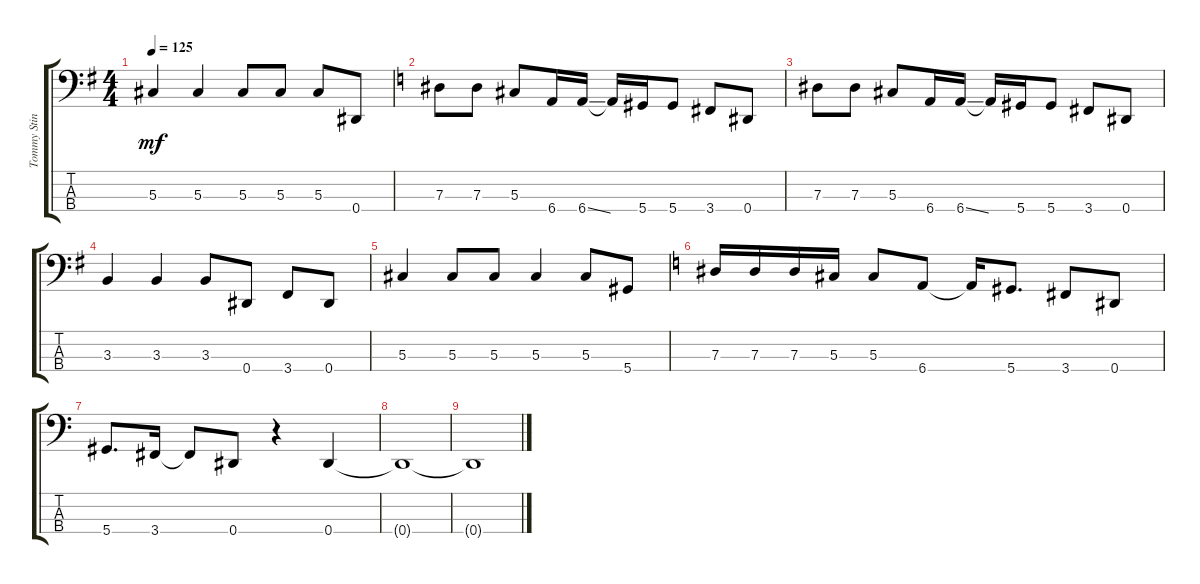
\track ("Tommy Stinson" "Tommy Stin") {instrument electricbasspick}
\staff {score tabs}
\tuning (Gb2 Db2 Ab1 Eb1) {hide}
\ts (4 4)
\tempo 125
\clef f4
\ks g
5.3.4{dy mf} 5.3.4 5.3.8 5.3.8 5.3.8 0.4.8 |
\ks c
7.3.8 7.3.8 5.3.8 6.4.16 6.4{ss}.16 6.4{t}.16 5.4.16 5.4.8 3.4.8 0.4.8 |
7.3.8 7.3.8 5.3.8 6.4.16 6.4{ss}.16 6.4{t}.16 5.4.16 5.4.8 3.4.8 0.4.8 |
\ks g
3.3.4 3.3.4 3.3.8 0.4.8 3.4.8 0.4.8 |
5.3.4 5.3.8 5.3.8 5.3.4 5.3.8 5.4.8 |
\ks c
7.3.16 7.3.16 7.3.16 5.3.16 5.3.8 6.4.8 6.4{t}.16 5.4.8{d} 3.4.8 0.4.8 |
5.4.8{d} 3.4.16 3.4{t}.8 0.4.8 r.4 0.4.4 |
0.4{t}.1 |
0.4{t}.1
